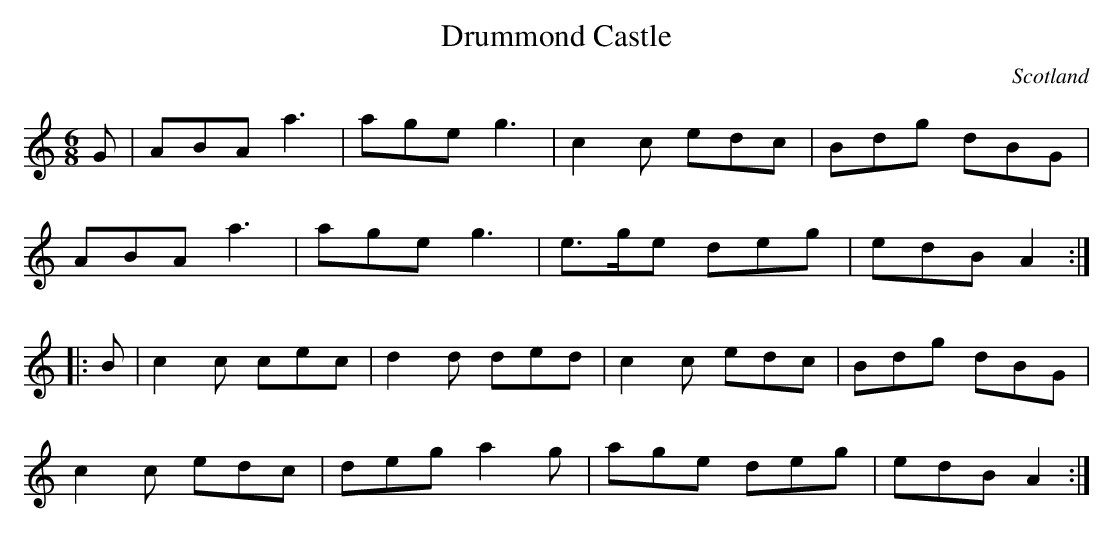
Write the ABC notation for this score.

X:1
T:Drummond Castle
O:Scotland
M:6/8
K:C
G|ABA a3|age g3|c2c edc|Bdg dBG|
ABA a3|age g3|e>ge deg|edB A2:|*
|:B|c2c cec| d2d ded| c2c edc| Bdg dBG|
c2c edc| deg a2g| age deg| edB A2:|**
